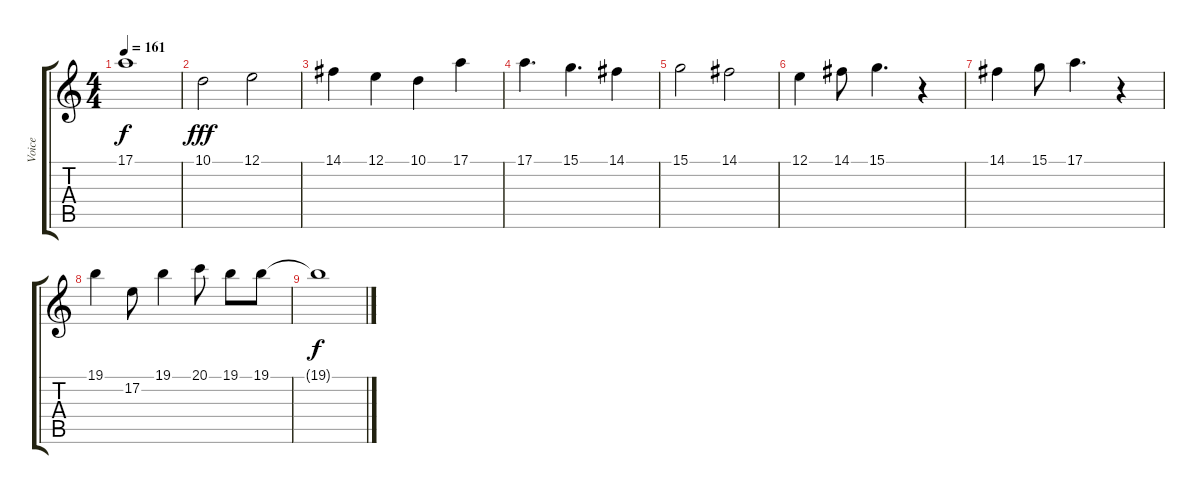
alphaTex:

\track ("Voice" "Voice") {instrument piccolo}
\staff {score tabs}
\tuning (E4 B3 G3 D3 A2 E2) {hide}
\ts (4 4)
\tempo 161
\clef g2
\ks c
17.1{t}.1{dy f} |
10.1.2{dy fff} 12.1.2 |
14.1.4 12.1.4 10.1.4 17.1.4 |
17.1.4{d} 15.1.4{d} 14.1.4 |
15.1.2 14.1.2 |
12.1.4 14.1.8 15.1.4{d} r.4 |
14.1.4 15.1.8 17.1.4{d} r.4 |
19.1.4 17.2.8 19.1.4 20.1.8 19.1.8 19.1.8 |
19.1{t}.1{dy f}
